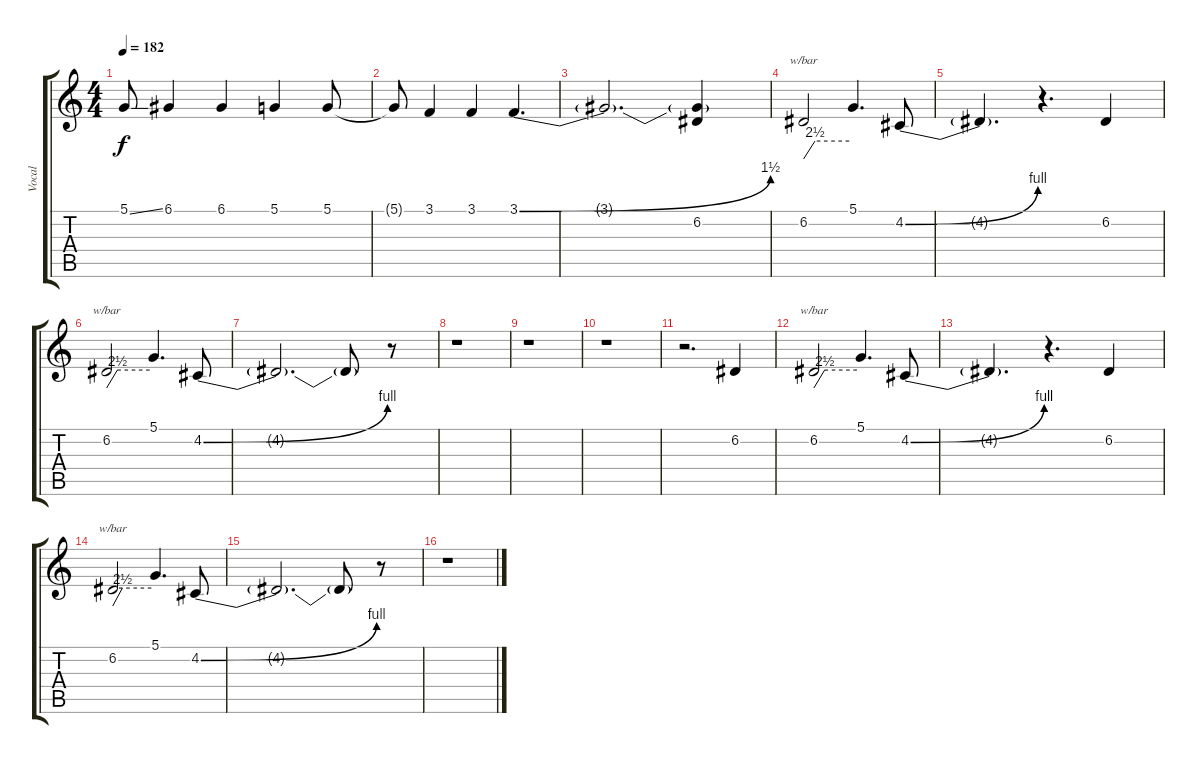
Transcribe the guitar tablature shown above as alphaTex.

\track ("Vocal" "Vocal") {instrument flute}
\staff {score tabs}
\tuning (D4 A3 F3 C3 G2 C2) {hide}
\ts (4 4)
\tempo 182
\clef g2
\ks c
5.1{ss}.8{dy f} 6.1.4 6.1.4 5.1.4 5.1.8 |
5.1{t}.8 3.1.4 3.1.4 3.1{be (bend 0 0 60 6)}.4{d} |
3.1{t}.2{d} (3.1{t} 6.2).4 |
6.2.2{tbe (custom default 0 0 15 10 60 10)} 5.1.4{d} 4.2{be (bend 0 0 60 4)}.8 |
4.2{t}.4{d} r.4{d} 6.2.4 |
6.2.2{tbe (custom default 0 0 15 10 60 10)} 5.1.4{d} 4.2{be (bend 0 0 60 4)}.8 |
4.2{t}.2{d} 4.2{t}.8 r.8 |
r.1 |
r.1 |
r.1 |
r.2{d} 6.2.4 |
6.2.2{tbe (custom default 0 0 15 10 60 10)} 5.1.4{d} 4.2{be (bend 0 0 60 4)}.8 |
4.2{t}.4{d} r.4{d} 6.2.4 |
6.2.2{tbe (custom default 0 0 15 10 60 10)} 5.1.4{d} 4.2{be (bend 0 0 60 4)}.8 |
4.2{t}.2{d} 4.2{t}.8 r.8 |
r.1
